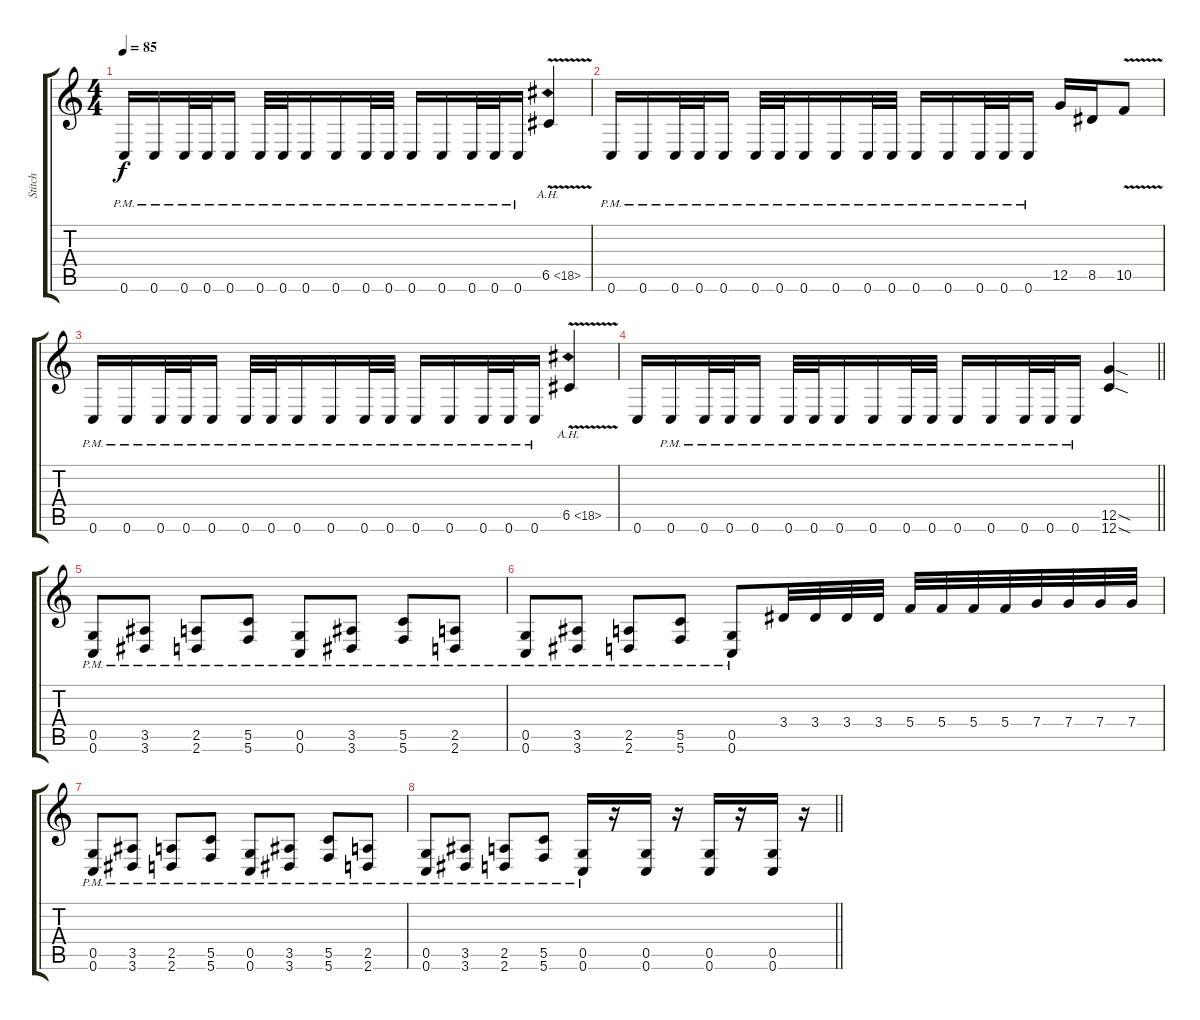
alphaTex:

\track ("Stitch" "Stitch") {instrument distortionguitar}
\staff {score tabs}
\tuning (D4 A3 F3 C3 G2 C2) {hide}
\ts (4 4)
\section ("" "")
\tempo 85
\clef g2
\ks c
0.6{pm}.16{dy f} 0.6{pm}.16 0.6{pm}.32 0.6{pm}.32 0.6{pm}.16 0.6{pm}.32 0.6{pm}.32 0.6{pm}.16 0.6{pm}.16 0.6{pm}.32 0.6{pm}.32 0.6{pm}.16 0.6{pm}.16 0.6{pm}.32 0.6{pm}.32 0.6{pm}.16 6.5{ah 12 v}.4 |
0.6{pm}.16 0.6{pm}.16 0.6{pm}.32 0.6{pm}.32 0.6{pm}.16 0.6{pm}.32 0.6{pm}.32 0.6{pm}.16 0.6{pm}.16 0.6{pm}.32 0.6{pm}.32 0.6{pm}.16 0.6{pm}.16 0.6{pm}.32 0.6{pm}.32 0.6{pm}.16 12.5.16 8.5.16 10.5{v}.8 |
0.6{pm}.16 0.6{pm}.16 0.6{pm}.32 0.6{pm}.32 0.6{pm}.16 0.6{pm}.32 0.6{pm}.32 0.6{pm}.16 0.6{pm}.16 0.6{pm}.32 0.6{pm}.32 0.6{pm}.16 0.6{pm}.16 0.6{pm}.32 0.6{pm}.32 0.6{pm}.16 6.5{ah 12 v}.4 |
\barLineRight lightlight
0.6.16 0.6{pm}.16 0.6{pm}.32 0.6{pm}.32 0.6{pm}.16 0.6{pm}.32 0.6{pm}.32 0.6{pm}.16 0.6{pm}.16 0.6{pm}.32 0.6{pm}.32 0.6{pm}.16 0.6{pm}.16 0.6{pm}.32 0.6{pm}.32 0.6{pm}.16 (12.5{sod} 12.6{sod}).4 |
\section ("" "")
(0.5{pm} 0.6{pm}).8 (3.5{pm} 3.6{pm}).8 (2.5{pm} 2.6{pm}).8 (5.5{pm} 5.6{pm}).8 (0.5{pm} 0.6{pm}).8 (3.5{pm} 3.6{pm}).8 (5.5{pm} 5.6{pm}).8 (2.5{pm} 2.6{pm}).8 |
(0.5{pm} 0.6{pm}).8 (3.5{pm} 3.6{pm}).8 (2.5{pm} 2.6{pm}).8 (5.5{pm} 5.6{pm}).8 (0.5{pm} 0.6{pm}).8 3.4.32 3.4.32 3.4.32 3.4.32 5.4.32 5.4.32 5.4.32 5.4.32 7.4.32 7.4.32 7.4.32 7.4.32 |
(0.5{pm} 0.6{pm}).8 (3.5{pm} 3.6{pm}).8 (2.5{pm} 2.6{pm}).8 (5.5{pm} 5.6{pm}).8 (0.5{pm} 0.6{pm}).8 (3.5{pm} 3.6{pm}).8 (5.5{pm} 5.6{pm}).8 (2.5{pm} 2.6{pm}).8 |
\barLineRight lightlight
(0.5{pm} 0.6{pm}).8 (3.5{pm} 3.6{pm}).8 (2.5{pm} 2.6{pm}).8 (5.5{pm} 5.6{pm}).8 (0.5{pm} 0.6{pm}).16 r.16 (0.5 0.6).16 r.16 (0.5 0.6).16 r.16 (0.5 0.6).16 r.16
